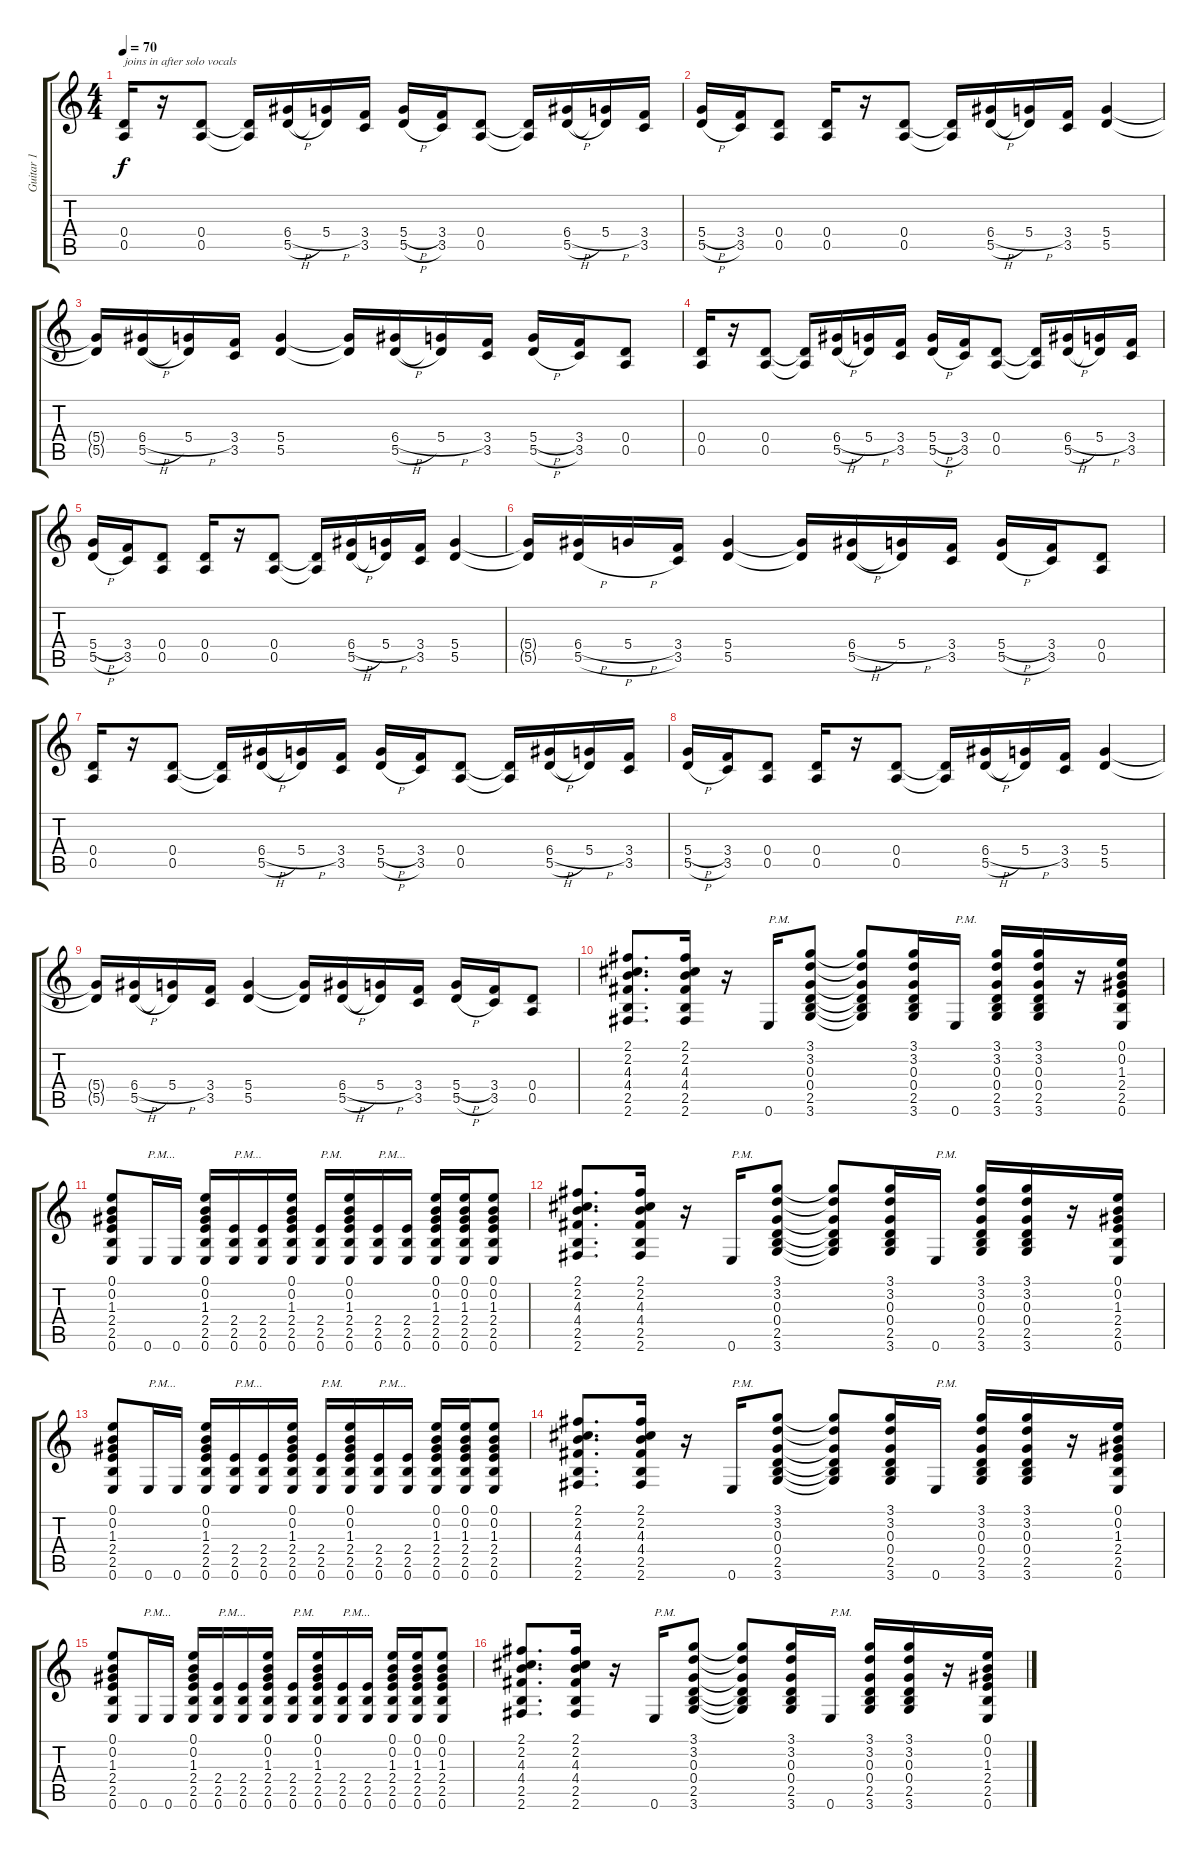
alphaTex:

\track ("Guitar 1" "Guitar 1") {instrument overdrivenguitar}
\staff {score tabs}
\tuning (E4 B3 G3 D3 A2 E2) {hide}
\ts (4 4)
\tempo 70
\clef g2
\ks c
(0.4 0.5).16{txt "joins in after solo vocals" dy f instrument overdrivenguitar} r.16 (0.4 0.5).8 (0.4{t} 0.5{t}).16 (6.4{h} 5.5{h}).16 (5.4{h} 5.5{t}).16 (3.4 3.5).16 (5.4{h} 5.5{h}).16 (3.4 3.5).16 (0.4 0.5).8 (0.4{t} 0.5{t}).16 (6.4{h} 5.5{h}).16 (5.4{h} 5.5{t}).16 (3.4 3.5).16 |
(5.4{h} 5.5{h}).16 (3.4 3.5).16 (0.4 0.5).8 (0.4 0.5).16 r.16 (0.4 0.5).8 (0.4{t} 0.5{t}).16 (6.4{h} 5.5{h}).16 (5.4{h} 5.5{t}).16 (3.4 3.5).16 (5.4 5.5).4 |
(5.4{t} 5.5{t}).16 (6.4{h} 5.5{h}).16 (5.4{h} 5.5{t}).16 (3.4 3.5).16 (5.4 5.5).4 (5.4{t} 5.5{t}).16 (6.4{h} 5.5{h}).16 (5.4{h} 5.5{t}).16 (3.4 3.5).16 (5.4{h} 5.5{h}).16 (3.4 3.5).16 (0.4 0.5).8 |
(0.4 0.5).16 r.16 (0.4 0.5).8 (0.4{t} 0.5{t}).16 (6.4{h} 5.5{h}).16 (5.4{h} 5.5{t}).16 (3.4 3.5).16 (5.4{h} 5.5{h}).16 (3.4 3.5).16 (0.4 0.5).8 (0.4{t} 0.5{t}).16 (6.4{h} 5.5{h}).16 (5.4{h} 5.5{t}).16 (3.4 3.5).16 |
(5.4{h} 5.5{h}).16 (3.4 3.5).16 (0.4 0.5).8 (0.4 0.5).16 r.16 (0.4 0.5).8 (0.4{t} 0.5{t}).16 (6.4{h} 5.5{h}).16 (5.4{h} 5.5{t}).16 (3.4 3.5).16 (5.4 5.5).4 |
(5.4{t} 5.5{t}).16 (6.4{h} 5.5{h}).16 5.4{h}.16 (3.4 3.5).16 (5.4 5.5).4 (5.4{t} 5.5{t}).16 (6.4{h} 5.5{h}).16 (5.4{h} 5.5{t}).16 (3.4 3.5).16 (5.4{h} 5.5{h}).16 (3.4 3.5).16 (0.4 0.5).8 |
(0.4 0.5).16 r.16 (0.4 0.5).8 (0.4{t} 0.5{t}).16 (6.4{h} 5.5{h}).16 (5.4{h} 5.5{t}).16 (3.4 3.5).16 (5.4{h} 5.5{h}).16 (3.4 3.5).16 (0.4 0.5).8 (0.4{t} 0.5{t}).16 (6.4{h} 5.5{h}).16 (5.4{h} 5.5{t}).16 (3.4 3.5).16 |
(5.4{h} 5.5{h}).16 (3.4 3.5).16 (0.4 0.5).8 (0.4 0.5).16 r.16 (0.4 0.5).8 (0.4{t} 0.5{t}).16 (6.4{h} 5.5{h}).16 (5.4{h} 5.5{t}).16 (3.4 3.5).16 (5.4 5.5).4 |
(5.4{t} 5.5{t}).16 (6.4{h} 5.5{h}).16 (5.4{h} 5.5{t}).16 (3.4 3.5).16 (5.4 5.5).4 (5.4{t} 5.5{t}).16 (6.4{h} 5.5{h}).16 (5.4{h} 5.5{t}).16 (3.4 3.5).16 (5.4{h} 5.5{h}).16 (3.4 3.5).16 (0.4 0.5).8 |
(2.1 2.2 4.3 4.4 2.5 2.6).8{d} (2.1 2.2 4.3 4.4 2.5 2.6).16 r.16 0.6.16{txt "P.M."} (3.1 3.2 0.3 0.4 2.5 3.6).8 (3.1{t} 3.2{t} 0.3{t} 0.4{t} 2.5{t} 3.6{t}).8 (3.1 3.2 0.3 0.4 2.5 3.6).16 0.6.16{txt "P.M."} (3.1 3.2 0.3 0.4 2.5 3.6).16 (3.1 3.2 0.3 0.4 2.5 3.6).16 r.16 (0.1 0.2 1.3 2.4 2.5 0.6).16 |
(0.1 0.2 1.3 2.4 2.5 0.6).8 0.6.16{txt "P.M..."} 0.6.16 (0.1 0.2 1.3 2.4 2.5 0.6).16 (2.4 2.5 0.6).16{txt "P.M..."} (2.4 2.5 0.6).16 (0.1 0.2 1.3 2.4 2.5 0.6).16 (2.4 2.5 0.6).16{txt "P.M."} (0.1 0.2 1.3 2.4 2.5 0.6).16 (2.4 2.5 0.6).16{txt "P.M..."} (2.4 2.5 0.6).16 (0.1 0.2 1.3 2.4 2.5 0.6).16 (0.1 0.2 1.3 2.4 2.5 0.6).16 (0.1 0.2 1.3 2.4 2.5 0.6).8 |
(2.1 2.2 4.3 4.4 2.5 2.6).8{d} (2.1 2.2 4.3 4.4 2.5 2.6).16 r.16 0.6.16{txt "P.M."} (3.1 3.2 0.3 0.4 2.5 3.6).8 (3.1{t} 3.2{t} 0.3{t} 0.4{t} 2.5{t} 3.6{t}).8 (3.1 3.2 0.3 0.4 2.5 3.6).16 0.6.16{txt "P.M."} (3.1 3.2 0.3 0.4 2.5 3.6).16 (3.1 3.2 0.3 0.4 2.5 3.6).16 r.16 (0.1 0.2 1.3 2.4 2.5 0.6).16 |
(0.1 0.2 1.3 2.4 2.5 0.6).8 0.6.16{txt "P.M..."} 0.6.16 (0.1 0.2 1.3 2.4 2.5 0.6).16 (2.4 2.5 0.6).16{txt "P.M..."} (2.4 2.5 0.6).16 (0.1 0.2 1.3 2.4 2.5 0.6).16 (2.4 2.5 0.6).16{txt "P.M."} (0.1 0.2 1.3 2.4 2.5 0.6).16 (2.4 2.5 0.6).16{txt "P.M..."} (2.4 2.5 0.6).16 (0.1 0.2 1.3 2.4 2.5 0.6).16 (0.1 0.2 1.3 2.4 2.5 0.6).16 (0.1 0.2 1.3 2.4 2.5 0.6).8 |
(2.1 2.2 4.3 4.4 2.5 2.6).8{d} (2.1 2.2 4.3 4.4 2.5 2.6).16 r.16 0.6.16{txt "P.M."} (3.1 3.2 0.3 0.4 2.5 3.6).8 (3.1{t} 3.2{t} 0.3{t} 0.4{t} 2.5{t} 3.6{t}).8 (3.1 3.2 0.3 0.4 2.5 3.6).16 0.6.16{txt "P.M."} (3.1 3.2 0.3 0.4 2.5 3.6).16 (3.1 3.2 0.3 0.4 2.5 3.6).16 r.16 (0.1 0.2 1.3 2.4 2.5 0.6).16 |
(0.1 0.2 1.3 2.4 2.5 0.6).8 0.6.16{txt "P.M..."} 0.6.16 (0.1 0.2 1.3 2.4 2.5 0.6).16 (2.4 2.5 0.6).16{txt "P.M..."} (2.4 2.5 0.6).16 (0.1 0.2 1.3 2.4 2.5 0.6).16 (2.4 2.5 0.6).16{txt "P.M."} (0.1 0.2 1.3 2.4 2.5 0.6).16 (2.4 2.5 0.6).16{txt "P.M..."} (2.4 2.5 0.6).16 (0.1 0.2 1.3 2.4 2.5 0.6).16 (0.1 0.2 1.3 2.4 2.5 0.6).16 (0.1 0.2 1.3 2.4 2.5 0.6).8 |
(2.1 2.2 4.3 4.4 2.5 2.6).8{d} (2.1 2.2 4.3 4.4 2.5 2.6).16 r.16 0.6.16{txt "P.M."} (3.1 3.2 0.3 0.4 2.5 3.6).8 (3.1{t} 3.2{t} 0.3{t} 0.4{t} 2.5{t} 3.6{t}).8 (3.1 3.2 0.3 0.4 2.5 3.6).16 0.6.16{txt "P.M."} (3.1 3.2 0.3 0.4 2.5 3.6).16 (3.1 3.2 0.3 0.4 2.5 3.6).16 r.16 (0.1 0.2 1.3 2.4 2.5 0.6).16
